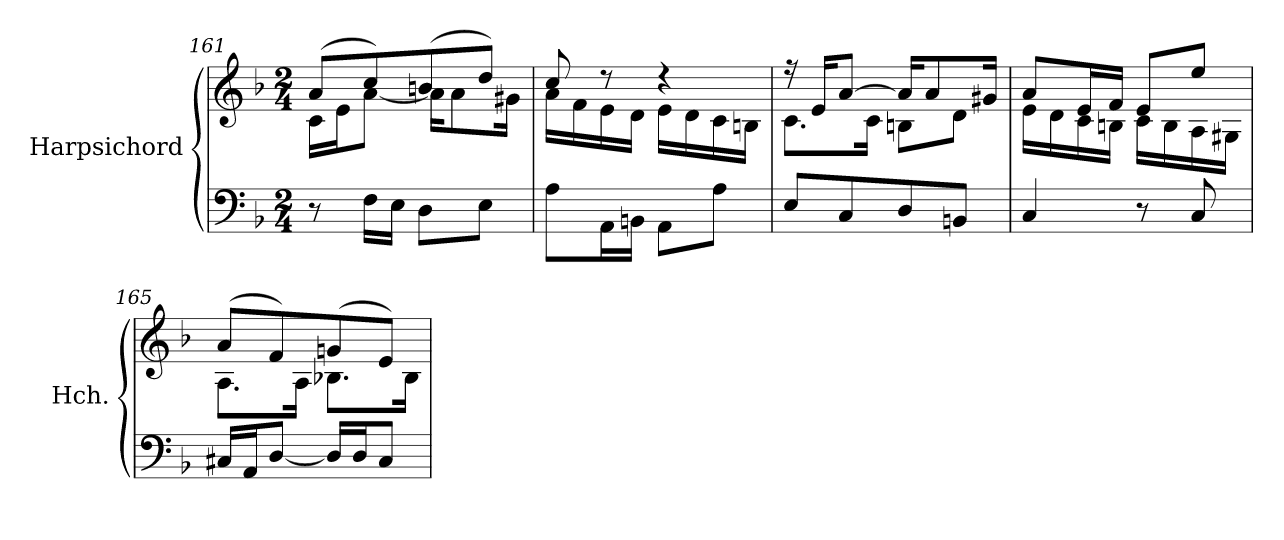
**kern	**kern
*part1	*part1
*staff2	*staff1
*I"Harpsichord	*
*I'Hch.	*
*clefF4	*clefG2
*k[b-]	*k[b-]
*M2/4	*M2/4
=161	=161
*	*^
8r	(8a/L	16c\LL
.	.	16e\J
16F\LL	8cc/)	[8a\J
16E\JJ	.	.
8D\L	(8bn/	16a\KL]
.	.	8a\
8E\J	8dd/J)	.
.	.	16g#X\Jk
!!LO:LB:g=z	!!
=162	=162	=162
8A\L	8cc/	16a\LL
.	.	16f\
16AA\L	8r	16e\
16BBn\JJ	.	16d\JJ
8AA\L	4r	16e\LL
.	.	16d\
8A\J	.	16c\
.	.	16Bn\JJ
=163	=163	=163
8E/L	16r	8.c\L
.	16e/KL	.
8C/	[8a/J	.
.	.	16c\Jk
8D/	16a/KL]	8Bn\L
.	8a/	.
8BBn/J	.	8d\J
.	16g#X/Jk	.
=164	=164	=164
4C/	8a/L	16e\LL
.	.	16d\
.	16e/L	16c\
.	16f/JJ	16Bn\JJ
8r	8e/L	16c\LL
.	.	16B\
8C/	8ee/J	16A\
.	.	16G#X\JJ
=165	=165	=165
16C#X/LL	(8a/L	8.A\L
16AA/J	.	.
[8D/J	8f/)	.
.	.	16A\Jk
16D/LL]	(8gn/	8.B-X\L
16D/J	.	.
8C#/J	8e/J)	.
.	.	16B-\Jk
*	*v	*v
=	=
*-	*-
